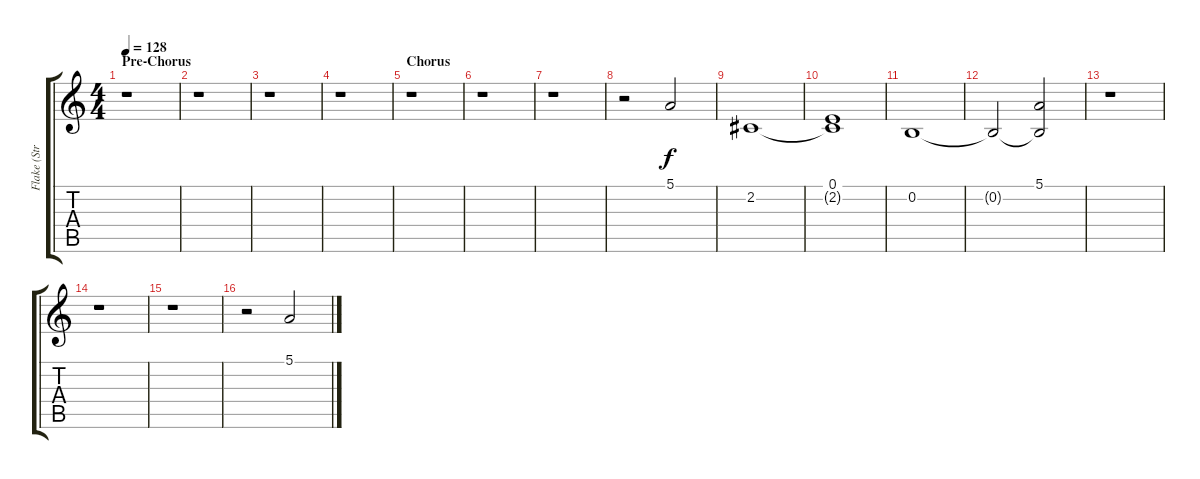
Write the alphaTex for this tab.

\track ("Flake (Strings lead + Sample)" "Flake (Str") {instrument stringensemble2}
\staff {score tabs}
\tuning (E4 B3 G3 D3 A2 E2) {hide}
\ts (4 4)
\section ("" "Pre-Chorus")
\tempo 128
\clef g2
\ks c
r.1{dy f} |
r.1 |
r.1 |
r.1 |
\section ("" "Chorus")
r.1 |
r.1 |
r.1 |
r.2 5.1.2 |
2.2.1 |
(0.1 2.2{t}).1 |
0.2.1 |
0.2{t}.2 (5.1 0.2{t}).2 |
r.1 |
r.1 |
r.1 |
r.2 5.1.2
